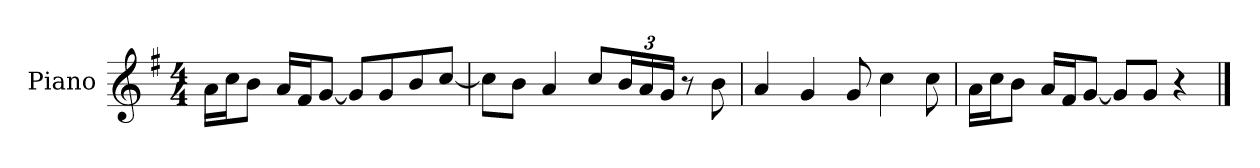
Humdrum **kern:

**kern
*part1
*staff1
*I"Piano
*I'P-no
*clefG2
*k[f#]
*M4/4
*MM90
=1
16a\LL
16cc\J
8b\J
16a/LL
16f#/J
[8g/J
8g/L]
8g/
8b/
[8cc/J
=2
8cc\L]
8b\J
4a/
8cc/L
*Xbrackettup
24b/L
24a/
24g/JJ
8r
8b\
=3
4a/
4g/
8g/
4cc\
8cc\
=4
16a\LL
16cc\J
8b\J
16a/LL
16f#/J
[8g/J
8g/L]
8g/J
4r
==
*-
